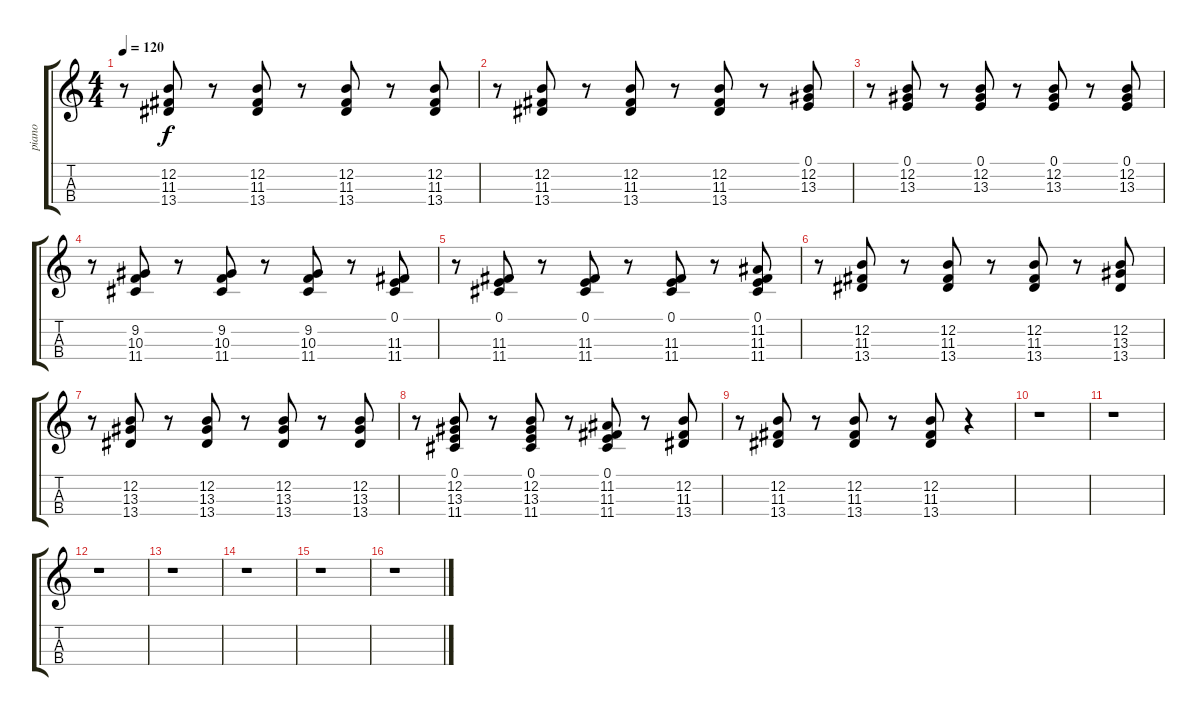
\track ("piano" "piano") {instrument acousticgrandpiano}
\staff {score tabs}
\tuning (E4 B3 G3 D3) {hide}
\ts (4 4)
\tempo 120
\clef g2
\ks c
r.8{dy f} (12.2 11.3 13.4).8 r.8 (12.2 11.3 13.4).8 r.8 (12.2 11.3 13.4).8 r.8 (12.2 11.3 13.4).8 |
r.8 (12.2 11.3 13.4).8 r.8 (12.2 11.3 13.4).8 r.8 (12.2 11.3 13.4).8 r.8 (0.1 12.2 13.3).8 |
r.8 (0.1 12.2 13.3).8 r.8 (0.1 12.2 13.3).8 r.8 (0.1 12.2 13.3).8 r.8 (0.1 12.2 13.3).8 |
r.8 (9.2 10.3 11.4).8 r.8 (9.2 10.3 11.4).8 r.8 (9.2 10.3 11.4).8 r.8 (0.1 11.3 11.4).8 |
r.8 (0.1 11.3 11.4).8 r.8 (0.1 11.3 11.4).8 r.8 (0.1 11.3 11.4).8 r.8 (0.1 11.2 11.3 11.4).8 |
r.8 (12.2 11.3 13.4).8 r.8 (12.2 11.3 13.4).8 r.8 (12.2 11.3 13.4).8 r.8 (12.2 13.3 13.4).8 |
r.8 (12.2 13.3 13.4).8 r.8 (12.2 13.3 13.4).8 r.8 (12.2 13.3 13.4).8 r.8 (12.2 13.3 13.4).8 |
r.8 (0.1 12.2 13.3 11.4).8 r.8 (0.1 12.2 13.3 11.4).8 r.8 (0.1 11.2 11.3 11.4).8 r.8 (12.2 11.3 13.4).8 |
r.8 (12.2 11.3 13.4).8 r.8 (12.2 11.3 13.4).8 r.8 (12.2 11.3 13.4).8 r.4 |
r.1 |
r.1 |
r.1 |
r.1 |
r.1 |
r.1 |
r.1
